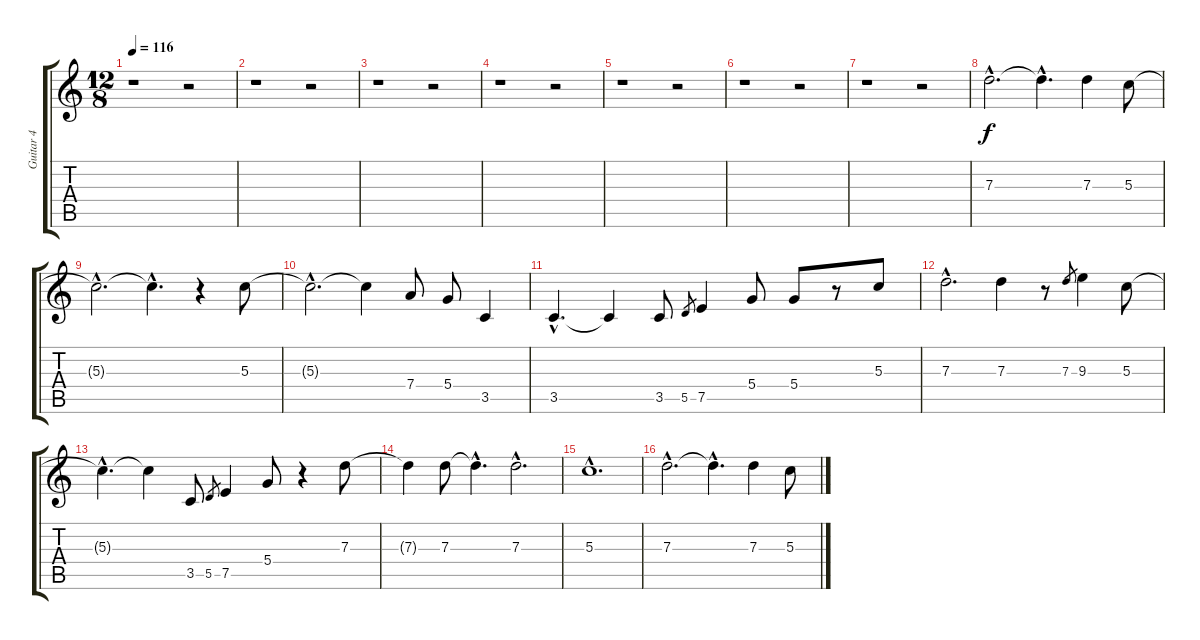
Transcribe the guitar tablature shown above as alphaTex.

\track ("Guitar 4" "Guitar 4") {instrument electricguitarclean}
\staff {score tabs}
\tuning (E4 B3 G3 D3 A2 E2) {hide}
\ts (12 8)
\tempo 116
\clef g2
\ks c
r.1{dy f} r.2 |
r.1 r.2 |
r.1 r.2 |
r.1 r.2 |
r.1 r.2 |
r.1 r.2 |
r.1 r.2 |
7.3{hac}.2{d} 7.3{hac t}.4{d} 7.3.4 5.3.8 |
5.3{hac t}.2{d} 5.3{hac t}.4{d} r.4 5.3.8 |
5.3{hac t}.2{d} 5.3{t}.4 7.4.8 5.4.8 3.5.4 |
3.5{hac}.4{d} 3.5{t}.4 3.5.8 5.5.8{gr} 7.5.4 5.4.8 5.4.8 r.8 5.3.8 |
7.3{hac}.2{d} 7.3.4 r.8 7.3.8{gr} 9.3.4 5.3.8 |
5.3{hac t}.4{d} 5.3{t}.4 3.5.8 5.5.8{gr} 7.5.4 5.4.8 r.4 7.3.8 |
7.3{t}.4 7.3.8 7.3{hac t}.4{d} 7.3{hac}.2{d} |
5.3{hac}.1{d} |
7.3{hac}.2{d} 7.3{hac t}.4{d} 7.3.4 5.3.8
